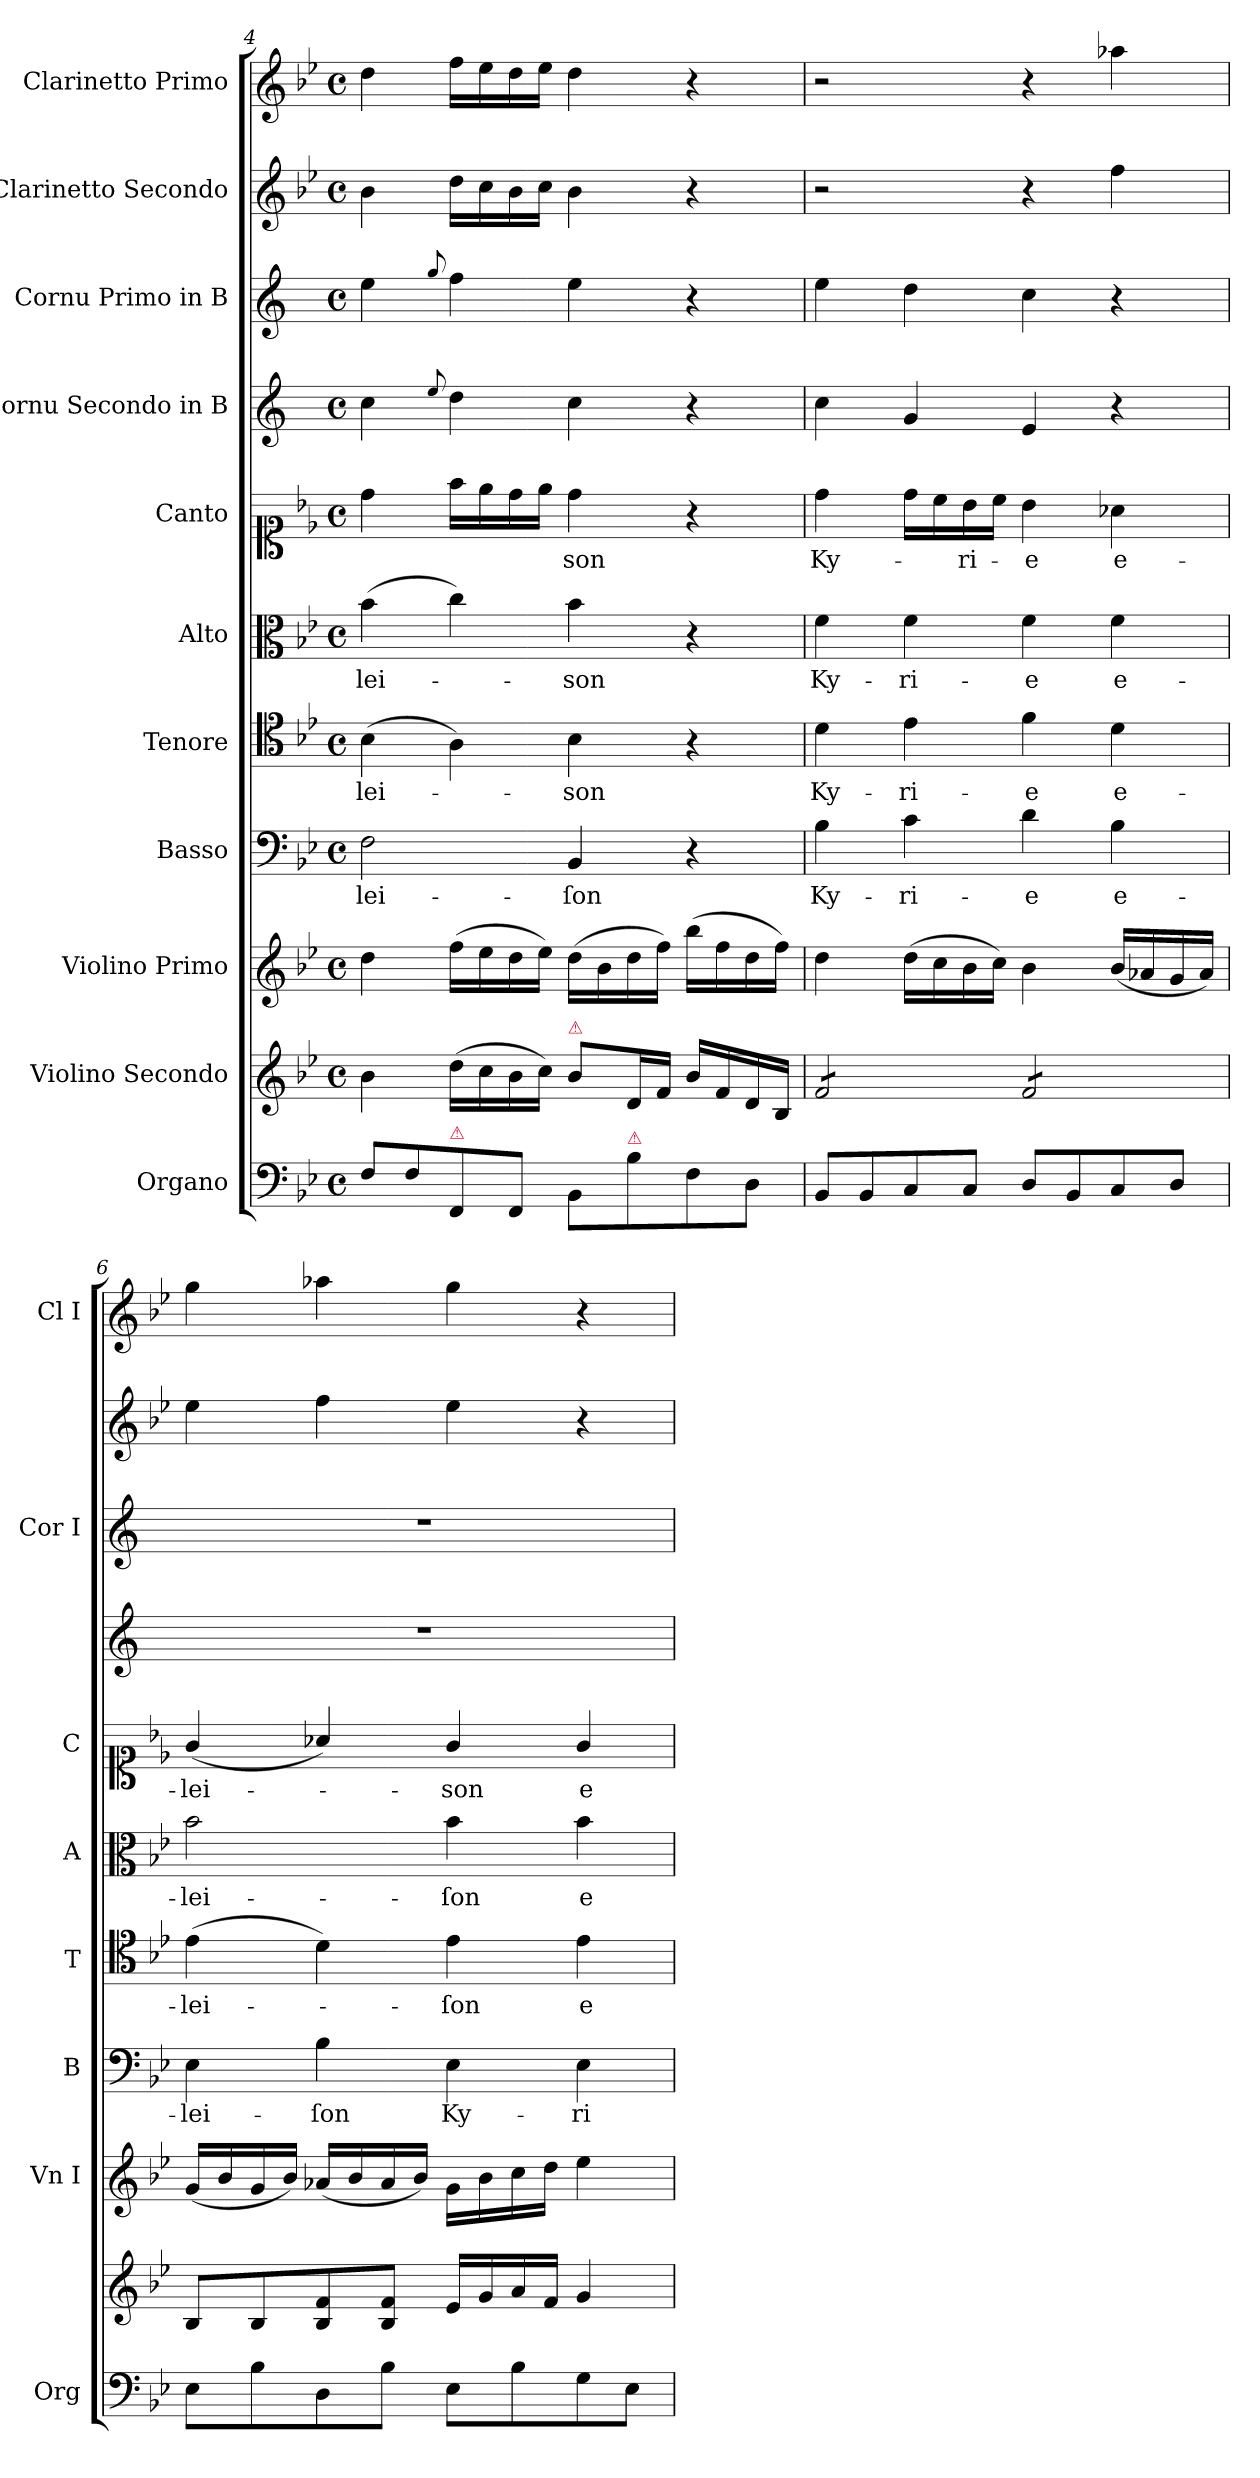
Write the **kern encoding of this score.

**kern	**kern	**kern	**kern	**text	**kern	**text	**kern	**text	**kern	**text	**kern	**kern	**kern	**kern
*part11	*part10	*part9	*part8	*part8	*part7	*part7	*part6	*part6	*part5	*part5	*part4	*part3	*part2	*part1
*staff11	*staff10	*staff9	*staff8	*staff8	*staff7	*staff7	*staff6	*staff6	*staff5	*staff5	*staff4	*staff3	*staff2	*staff1
*I"Organo	*I"Violino Secondo	*I"Violino Primo	*I"Basso	*	*I"Tenore	*	*I"Alto	*	*I"Canto	*	*I"Cornu Secondo in B	*I"Cornu Primo in B	*I"Clarinetto Secondo	*I"Clarinetto Primo
*I'Org	*	*I'Vn I	*I'B	*	*I'T	*	*I'A	*	*I'C	*	*	*I'Cor I	*	*I'Cl I
*clefF4	*clefG2	*clefG2	*clefF4	*	*clefC4	*	*clefC3	*	*clefC1	*	*clefG2	*clefG2	*clefG2	*clefG2
*	*	*	*	*	*	*	*	*	*	*	*ITrd1c2	*ITrd1c2	*	*
*k[b-e-]	*k[b-e-]	*k[b-e-]	*k[b-e-]	*	*k[b-e-]	*	*k[b-e-]	*	*k[b-e-]	*	*k[b-e-]	*k[b-e-]	*k[b-e-]	*k[b-e-]
*B-:	*B-:	*B-:	*B-:	*	*B-:	*	*B-:	*	*B-:	*	*B-:	*B-:	*B-:	*B-:
*M4/4	*M4/4	*M4/4	*M4/4	*	*M4/4	*	*M4/4	*	*M4/4	*	*M4/4	*M4/4	*M4/4	*M4/4
*met(c)	*met(c)	*met(c)	*met(c)	*	*met(c)	*	*met(c)	*	*met(c)	*	*met(c)	*met(c)	*met(c)	*met(c)
=4	=4	=4	=4	=4	=4	=4	=4	=4	=4	=4	=4	=4	=4	=4
8F\L	4b-\	4dd\	2F\	-lei-	(>4B-\	-lei-	(>4b-\	-lei-	4dd\	.	4b-\	4dd\	4b-\	4dd\
8F\	.	.	.	.	.	.	.	.	.	.	.	.	.	.
.	.	.	.	.	.	.	.	.	.	.	8qqdd/	8qqff/	.	.
!LO:TX:a:color=crimson:t=⚠	!	!	!	!	!	!	!	!	!	!	!	!	!	!
8FF/	(>16dd\LL	(>16ff\LL	.	.	4A\)	.	4cc\)	.	16ff\LL	.	4cc\	4ee-\	16dd\LL	16ff\LL
.	16cc\	16ee-\	.	.	.	.	.	.	16ee-\	.	.	.	16cc\	16ee-\
8FF/J	16b-\	16dd\	.	.	.	.	.	.	16dd\	.	.	.	16b-\	16dd\
.	16cc\JJ)	16ee-\JJ)	.	.	.	.	.	.	16ee-\JJ	.	.	.	16cc\JJ	16ee-\JJ
!	!LO:TX:a:color=crimson:t=⚠	!	!	!	!	!	!	!	!	!	!	!	!	!
8BB-/L	8b-\L	(>16dd\LL	4BB-/	-ſon	4B-\	-son	4b-\	-son	4dd\	-son	4b-\	4dd\	4b-\	4dd\
.	.	16b-\	.	.	.	.	.	.	.	.	.	.	.	.
!LO:TX:a:color=crimson:t=⚠	!	!	!	!	!	!	!	!	!	!	!	!	!	!
8B-\	16d/L	16dd\	.	.	.	.	.	.	.	.	.	.	.	.
.	16f/JJ	16ff\JJ)	.	.	.	.	.	.	.	.	.	.	.	.
8F\	16b-\LL	(>16bb-\LL	4r	.	4r	.	4r	.	4r	.	4r	4r	4r	4r
.	16f/	16ff\	.	.	.	.	.	.	.	.	.	.	.	.
8D\J	16d/	16dd\	.	.	.	.	.	.	.	.	.	.	.	.
.	16B-/JJ	16ff\JJ)	.	.	.	.	.	.	.	.	.	.	.	.
=5	=5	=5	=5	=5	=5	=5	=5	=5	=5	=5	=5	=5	=5	=5
*	*tremolo	*	*	*	*	*	*	*	*	*	*	*	*	*
8BB-/L	8f/L	4dd\	4B-\	Ky-	4d\	Ky-	4f\	Ky-	4dd\	Ky-	4b-\	4dd\	2r	2r
8BB-/	8f/	.	.	.	.	.	.	.	.	.	.	.	.	.
8C/	8f/	(>16dd\LL	4c\	-ri-	4e-\	-ri-	4f\	-ri-	16dd\LL	.	4f/	4cc\	.	.
.	.	16cc\	.	.	.	.	.	.	16cc\	.	.	.	.	.
8C/J	8f/J	16b-\	.	.	.	.	.	.	16b-\	-ri-	.	.	.	.
.	.	16cc\JJ)	.	.	.	.	.	.	16cc\JJ	.	.	.	.	.
8D\L	8f/L	4b-\	4d\	-e	4f\	-e	4f\	-e	4b-\	-e	4d/	4b-\	4r	4r
8BB-/	8f/	.	.	.	.	.	.	.	.	.	.	.	.	.
8C/	8f/	(>16b-\LL	4B-\	e-	4d\	e-	4f\	e-	4a-X\	e-	4r	4r	4ff\	4aa-X\
.	.	16a-X/	.	.	.	.	.	.	.	.	.	.	.	.
8D\J	8f/J	16g/	.	.	.	.	.	.	.	.	.	.	.	.
*	*Xtremolo	*	*	*	*	*	*	*	*	*	*	*	*	*
.	.	16a-/JJ)	.	.	.	.	.	.	.	.	.	.	.	.
=6	=6	=6	=6	=6	=6	=6	=6	=6	=6	=6	=6	=6	=6	=6
8E-\L	8B-/L	(<16g/LL	4E-\	-lei-	(>4e-\	-lei-	2b-\	-lei-	(<4g/	-lei-	1r	1r	4ee-\	4gg\
.	.	16b-\	.	.	.	.	.	.	.	.	.	.	.	.
8B-\	8B-/	16g/	.	.	.	.	.	.	.	.	.	.	.	.
.	.	16b-\JJ)	.	.	.	.	.	.	.	.	.	.	.	.
8D\	8B-/ 8f/	(<16a-X/LL	4B-\	-ſon	4d\)	.	.	.	4a-X/)	.	.	.	4ff\	4aa-X\
.	.	16b-\	.	.	.	.	.	.	.	.	.	.	.	.
8B-\J	8B-/ 8f/J	16a-/	.	.	.	.	.	.	.	.	.	.	.	.
.	.	16b-\JJ)	.	.	.	.	.	.	.	.	.	.	.	.
8E-\L	16e-/LL	16g/LL	4E-\	Ky-	4e-\	-ſon	4b-\	-ſon	4g/	-son	.	.	4ee-\	4gg\
.	16g/	16b-\	.	.	.	.	.	.	.	.	.	.	.	.
8B-\	16a/	16cc\	.	.	.	.	.	.	.	.	.	.	.	.
.	16f/JJ	16dd\JJ	.	.	.	.	.	.	.	.	.	.	.	.
8G\	4g/	4ee-\	4E-\	-ri-	4e-\	e-	4b-\	e-	4g/	e-	.	.	4r	4r
8E-\J	.	.	.	.	.	.	.	.	.	.	.	.	.	.
=	=	=	=	=	=	=	=	=	=	=	=	=	=	=
*-	*-	*-	*-	*-	*-	*-	*-	*-	*-	*-	*-	*-	*-	*-
